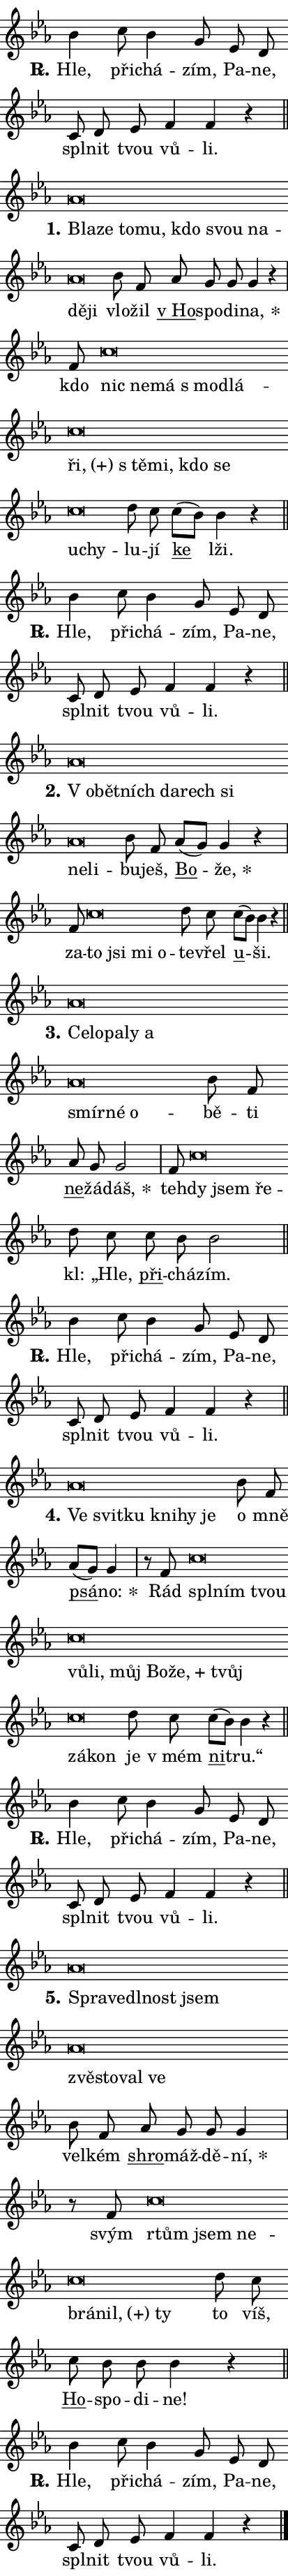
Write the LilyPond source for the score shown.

\version "2.22.1"
\header { tagline = "" }
\paper {
  indent = 0\cm
  top-margin = 0\cm
  right-margin = 0\cm
  bottom-margin = 0\cm
  left-margin = 0\cm
  paper-width = 7\cm
  page-breaking = #ly:one-page-breaking
  system-system-spacing.basic-distance = #11
  score-system-spacing.basic-distance = #11.3
  ragged-last = ##f
}


%% Author: Thomas Morley
%% https://lists.gnu.org/archive/html/lilypond-user/2020-05/msg00002.html
#(define (line-position grob)
"Returns position of @var[grob} in current system:
   @code{'start}, if at first time-step
   @code{'end}, if at last time-step
   @code{'middle} otherwise
"
  (let* ((col (ly:item-get-column grob))
         (ln (ly:grob-object col 'left-neighbor))
         (rn (ly:grob-object col 'right-neighbor))
         (col-to-check-left (if (ly:grob? ln) ln col))
         (col-to-check-right (if (ly:grob? rn) rn col))
         (break-dir-left
           (and
             (ly:grob-property col-to-check-left 'non-musical #f)
             (ly:item-break-dir col-to-check-left)))
         (break-dir-right
           (and
             (ly:grob-property col-to-check-right 'non-musical #f)
             (ly:item-break-dir col-to-check-right))))
        (cond ((eqv? 1 break-dir-left) 'start)
              ((eqv? -1 break-dir-right) 'end)
              (else 'middle))))

#(define (tranparent-at-line-position vctor)
  (lambda (grob)
  "Relying on @code{line-position} select the relevant enry from @var{vctor}.
Used to determine transparency,"
    (case (line-position grob)
      ((end) (not (vector-ref vctor 0)))
      ((middle) (not (vector-ref vctor 1)))
      ((start) (not (vector-ref vctor 2))))))

noteHeadBreakVisibility =
#(define-music-function (break-visibility)(vector?)
"Makes @code{NoteHead}s transparent relying on @var{break-visibility}"
#{
  \override NoteHead.transparent =
    #(tranparent-at-line-position break-visibility)
#})

#(define delete-ledgers-for-transparent-note-heads
  (lambda (grob)
    "Reads whether a @code{NoteHead} is transparent.
If so this @code{NoteHead} is removed from @code{'note-heads} from
@var{grob}, which is supposed to be @code{LedgerLineSpanner}.
As a result ledgers are not printed for this @code{NoteHead}"
    (let* ((nhds-array (ly:grob-object grob 'note-heads))
           (nhds-list
             (if (ly:grob-array? nhds-array)
                 (ly:grob-array->list nhds-array)
                 '()))
           ;; Relies on the transparent-property being done before
           ;; Staff.LedgerLineSpanner.after-line-breaking is executed.
           ;; This is fragile ...
           (to-keep
             (remove
               (lambda (nhd)
                 (ly:grob-property nhd 'transparent #f))
               nhds-list)))
      ;; TODO find a better method to iterate over grob-arrays, similiar
      ;; to filter/remove etc for lists
      ;; For now rebuilt from scratch
      (set! (ly:grob-object grob 'note-heads)  '())
      (for-each
        (lambda (nhd)
          (ly:pointer-group-interface::add-grob grob 'note-heads nhd))
        to-keep))))

hideNotes = {
  \noteHeadBreakVisibility #begin-of-line-visible
}
unHideNotes = {
  \noteHeadBreakVisibility #all-visible
}

% work-around for resetting accidentals
% https://lilypond.org/doc/v2.23/Documentation/notation/displaying-rhythms#unmetered-music
cadenzaMeasure = {
  \cadenzaOff
  \partial 1024 s1024
  \cadenzaOn
}

#(define-markup-command (accent layout props text) (markup?)
  "Underline accented syllable"
  (interpret-markup layout props
    #{\markup \override #'(offset . 4.3) \underline { #text }#}))

responsum = \markup \concat {
  "R" \hspace #-1.05 \path #0.1 #'((moveto 0 0.07) (lineto 0.9 0.8)) \hspace #0.05 "."
}

\layout {
    \context {
        \Staff
        \remove "Time_signature_engraver"
        \override LedgerLineSpanner.after-line-breaking = #delete-ledgers-for-transparent-note-heads
    }
    \context {
        \Voice {
            \override NoteHead.output-attributes = #'((class . "notehead"))
            \override Hairpin.height = #0.55
        }
    }
    \context {
        \Lyrics {
            \override StanzaNumber.output-attributes = #'((class . "stanzanumber"))
            \override LyricSpace.minimum-distance = #0.9
            \override LyricText.font-name = #"TeX Gyre Schola"
            \override LyricText.font-size = 1
            \override StanzaNumber.font-name = #"TeX Gyre Schola Bold"
            \override StanzaNumber.font-size = 1
        }
    }
}

% magnetic-lyrics.ily
%
%   written by
%     Jean Abou Samra <jean@abou-samra.fr>
%     Werner Lemberg <wl@gnu.org>
%
%   adapted by
%     Jiri Hon <jiri.hon@gmail.com>
%
% Version 2022-Apr-15

% https://www.mail-archive.com/lilypond-user@gnu.org/msg149350.html

#(define (Left_hyphen_pointer_engraver context)
   "Collect syllable-hyphen-syllable occurrences in lyrics and store
them in properties.  This engraver only looks to the left.  For
example, if the lyrics input is @code{foo -- bar}, it does the
following.

@itemize @bullet
@item
Set the @code{text} property of the @code{LyricHyphen} grob between
@q{foo} and @q{bar} to @code{foo}.

@item
Set the @code{left-hyphen} property of the @code{LyricText} grob with
text @q{foo} to the @code{LyricHyphen} grob between @q{foo} and
@q{bar}.
@end itemize

Use this auxiliary engraver in combination with the
@code{lyric-@/text::@/apply-@/magnetic-@/offset!} hook."
   (let ((hyphen #f)
         (text #f))
     (make-engraver
      (acknowledgers
       ((lyric-syllable-interface engraver grob source-engraver)
        (set! text grob)))
      (end-acknowledgers
       ((lyric-hyphen-interface engraver grob source-engraver)
        ;(when (not (grob::has-interface grob 'lyric-space-interface))
          (set! hyphen grob)));)
      ((stop-translation-timestep engraver)
       (when (and text hyphen)
         (ly:grob-set-object! text 'left-hyphen hyphen))
       (set! text #f)
       (set! hyphen #f)))))

#(define (lyric-text::apply-magnetic-offset! grob)
   "If the space between two syllables is less than the value in
property @code{LyricText@/.details@/.squash-threshold}, move the right
syllable to the left so that it gets concatenated with the left
syllable.

Use this function as a hook for
@code{LyricText@/.after-@/line-@/breaking} if the
@code{Left_@/hyphen_@/pointer_@/engraver} is active."
   (let ((hyphen (ly:grob-object grob 'left-hyphen #f)))
     (when hyphen
       (let ((left-text (ly:spanner-bound hyphen LEFT)))
         (when (grob::has-interface left-text 'lyric-syllable-interface)
           (let* ((common (ly:grob-common-refpoint grob left-text X))
                  (this-x-ext (ly:grob-extent grob common X))
                  (left-x-ext
                   (begin
                     ;; Trigger magnetism for left-text.
                     (ly:grob-property left-text 'after-line-breaking)
                     (ly:grob-extent left-text common X)))
                  ;; `delta` is the gap width between two syllables.
                  (delta (- (interval-start this-x-ext)
                            (interval-end left-x-ext)))
                  (details (ly:grob-property grob 'details))
                  (threshold (assoc-get 'squash-threshold details 0.2)))
             (when (< delta threshold)
               (let* (;; We have to manipulate the input text so that
                      ;; ligatures crossing syllable boundaries are not
                      ;; disabled.  For languages based on the Latin
                      ;; script this is essentially a beautification.
                      ;; However, for non-Western scripts it can be a
                      ;; necessity.
                      (lt (ly:grob-property left-text 'text))
                      (rt (ly:grob-property grob 'text))
                      (is-space (grob::has-interface hyphen 'lyric-space-interface))
                      (space (if is-space " " ""))
                      (space-markup (grob-interpret-markup grob " "))
                      (space-size (interval-length (ly:stencil-extent space-markup X)))
                      (extra-delta (if is-space space-size 0))
                      ;; Append new syllable.
                      (ltrt-space (if (and (string? lt) (string? rt))
                                (string-append lt space rt)
                                (make-concat-markup (list lt space rt))))
                      ;; Right-align `ltrt` to the right side.
                      (ltrt-space-markup (grob-interpret-markup
                               grob
                               (make-translate-markup
                                (cons (interval-length this-x-ext) 0)
                                (make-right-align-markup ltrt-space)))))
                 (begin
                   ;; Don't print `left-text`.
                   (ly:grob-set-property! left-text 'stencil #f)
                   ;; Set text and stencil (which holds all collected
                   ;; syllables so far) and shift it to the left.
                   (ly:grob-set-property! grob 'text ltrt-space)
                   (ly:grob-set-property! grob 'stencil ltrt-space-markup)
                   (ly:grob-translate-axis! grob (- (- delta extra-delta)) X))))))))))


#(define (lyric-hyphen::displace-bounds-first grob)
   ;; Make very sure this callback isn't triggered too early.
   (let ((left (ly:spanner-bound grob LEFT))
         (right (ly:spanner-bound grob RIGHT)))
     (ly:grob-property left 'after-line-breaking)
     (ly:grob-property right 'after-line-breaking)
     (ly:lyric-hyphen::print grob)))

squashThreshold = #0.4

\layout {
  \context {
    \Lyrics
    \consists #Left_hyphen_pointer_engraver
    \override LyricText.after-line-breaking =
      #lyric-text::apply-magnetic-offset!
    \override LyricHyphen.stencil = #lyric-hyphen::displace-bounds-first
    \override LyricText.details.squash-threshold = \squashThreshold
    \override LyricHyphen.minimum-distance = 0
    \override LyricHyphen.minimum-length = \squashThreshold
  }
}

squash = \override LyricText.details.squash-threshold = 9999
unSquash = \override LyricText.details.squash-threshold = \squashThreshold

left = \override LyricText.self-alignment-X = #LEFT
unLeft = \revert LyricText.self-alignment-X

starOffset = #(lambda (grob) 
                (let ((x_offset (ly:self-alignment-interface::aligned-on-x-parent grob)))
                  (if (= x_offset 0) 0 (+ x_offset 1.2))))

star = #(define-music-function (syllable)(string?)
"Append star separator at the end of a syllable"
#{
  \once \override LyricText.X-offset = #starOffset
  \lyricmode { \markup {
    #syllable
    \override #'((font-name . "TeX Gyre Schola Bold")) \hspace #0.2 \lower #0.65 \larger "*"
  } }
#})

starAccent = #(define-music-function (syllable)(string?)
"Append star separator at the end of a syllable and make accent"
#{
  \once \override LyricText.X-offset = #starOffset
  \lyricmode { \markup {
    \accent #syllable
    \override #'((font-name . "TeX Gyre Schola Bold")) \hspace #0.2 \lower #0.65 \larger "*"
  } }
#})

breath = #(define-music-function (syllable)(string?)
"Append breathing indicator at the end of a syllable"
#{
  \lyricmode { \markup { #syllable "+" } }
#})

optionalBreath = #(define-music-function (syllable)(string?)
"Append optional breathing indicator at the end of a syllable"
#{
  \lyricmode { \markup { #syllable "(+)" } }
#})


\score {
    <<
        \new Voice = "melody" { \cadenzaOn \key es \major \relative { bes'4 c8 bes4 g8 \bar "" es d \bar "" c d es \bar "" f4 f r \cadenzaMeasure \bar "||" \break } }
        \new Lyrics \lyricsto "melody" { \lyricmode { \set stanza = \responsum
Hle, při -- chá -- zím, Pa -- ne, spl -- nit tvou vů -- li. } }
    >>
    \layout {}
}

\score {
    <<
        \new Voice = "melody" { \cadenzaOn \key es \major \relative { as'\breve*1/16 \hideNotes \breve*1/16 \bar "" \breve*1/16 \bar "" \breve*1/16 \bar "" \breve*1/16 \bar "" \breve*1/16 \bar "" \breve*1/16 \bar "" \breve*1/16 \breve*1/16 \bar "" \unHideNotes bes8 f \bar "" as g g g4 r \cadenzaMeasure \bar "|" f8 c'\breve*1/16 \hideNotes \breve*1/16 \bar "" \breve*1/16 \bar "" \breve*1/16 \bar "" \breve*1/16 \bar "" \breve*1/16 \bar "" \breve*1/16 \bar "" \breve*1/16 \bar "" \breve*1/16 \bar "" \breve*1/16 \bar "" \breve*1/16 \breve*1/16 \bar "" \unHideNotes d8 c \bar "" c[( bes)] bes4 r \cadenzaMeasure \bar "||" \break } }
        \new Lyrics \lyricsto "melody" { \lyricmode { \set stanza = "1."
\left Bla -- \squash ze to -- mu, kdo svou na -- dě -- ji \unLeft \unSquash vlo -- žil \markup \accent "v Ho" -- spo -- di -- \star na, kdo \left nic \squash ne -- má "s mo" -- dlá -- \optionalBreath ři, "s tě" -- mi, kdo se u -- chy -- \unLeft \unSquash lu -- jí \markup \accent ke lži. } }
    >>
    \layout {}
}

\score {
    <<
        \new Voice = "melody" { \cadenzaOn \key es \major \relative { bes'4 c8 bes4 g8 \bar "" es d \bar "" c d es \bar "" f4 f r \cadenzaMeasure \bar "||" \break } }
        \new Lyrics \lyricsto "melody" { \lyricmode { \set stanza = \responsum
Hle, při -- chá -- zím, Pa -- ne, spl -- nit tvou vů -- li. } }
    >>
    \layout {}
}

\score {
    <<
        \new Voice = "melody" { \cadenzaOn \key es \major \relative { as'\breve*1/16 \hideNotes \breve*1/16 \bar "" \breve*1/16 \bar "" \breve*1/16 \bar "" \breve*1/16 \bar "" \breve*1/16 \bar "" \breve*1/16 \breve*1/16 \bar "" \unHideNotes bes8 f \bar "" as[( g)] g4 r \cadenzaMeasure \bar "|" f8 c'\breve*1/16 \hideNotes \breve*1/16 \bar "" \breve*1/16 \breve*1/16 \bar "" \unHideNotes d8 c \bar "" c[( bes)] bes4 r \cadenzaMeasure \bar "||" \break } }
        \new Lyrics \lyricsto "melody" { \lyricmode { \set stanza = "2."
\left "V o" -- \squash bět -- ních da -- rech si ne -- li -- \unLeft \unSquash bu -- ješ, \markup \accent Bo -- \star že, za -- \left to \squash jsi mi o -- \unLeft \unSquash te -- vřel \markup \accent u -- ši. } }
    >>
    \layout {}
}

\score {
    <<
        \new Voice = "melody" { \cadenzaOn \key es \major \relative { as'\breve*1/16 \hideNotes \breve*1/16 \bar "" \breve*1/16 \bar "" \breve*1/16 \bar "" \breve*1/16 \bar "" \breve*1/16 \bar "" \breve*1/16 \breve*1/16 \bar "" \unHideNotes bes8 f \bar "" as g g2 \cadenzaMeasure \bar "|" f8 c'\breve*1/16 \hideNotes \breve*1/16 \breve*1/16 \bar "" \unHideNotes d8 c \bar "" c bes bes2 \cadenzaMeasure \bar "||" \break } }
        \new Lyrics \lyricsto "melody" { \lyricmode { \set stanza = "3."
\left Ce -- \squash lo -- pa -- ly a smír -- né o -- \unLeft \unSquash bě -- ti \markup \accent ne -- žá -- \star dáš, teh -- \left dy \squash jsem ře -- \unLeft \unSquash kl: „Hle, \markup \accent při -- chá -- zím. } }
    >>
    \layout {}
}

\score {
    <<
        \new Voice = "melody" { \cadenzaOn \key es \major \relative { bes'4 c8 bes4 g8 \bar "" es d \bar "" c d es \bar "" f4 f r \cadenzaMeasure \bar "||" \break } }
        \new Lyrics \lyricsto "melody" { \lyricmode { \set stanza = \responsum
Hle, při -- chá -- zím, Pa -- ne, spl -- nit tvou vů -- li. } }
    >>
    \layout {}
}

\score {
    <<
        \new Voice = "melody" { \cadenzaOn \key es \major \relative { as'\breve*1/16 \hideNotes \breve*1/16 \bar "" \breve*1/16 \bar "" \breve*1/16 \bar "" \breve*1/16 \breve*1/16 \bar "" \unHideNotes bes8 f \bar "" as[( g)] g4 \cadenzaMeasure \bar "|" r8 f8 c'\breve*1/16 \hideNotes \breve*1/16 \bar "" \breve*1/16 \bar "" \breve*1/16 \bar "" \breve*1/16 \bar "" \breve*1/16 \bar "" \breve*1/16 \bar "" \breve*1/16 \bar "" \breve*1/16 \bar "" \breve*1/16 \breve*1/16 \bar "" \unHideNotes d8 c \bar "" c[( bes)] bes4 r \cadenzaMeasure \bar "||" \break } }
        \new Lyrics \lyricsto "melody" { \lyricmode { \set stanza = "4."
\left Ve \squash svit -- ku kni -- hy je \unLeft \unSquash o mně \markup \accent psá -- \star no: Rád \left spl -- \squash ním tvou vů -- li, můj Bo -- \breath "že," tvůj zá -- kon \unLeft \unSquash je "v mém" \markup \accent ni -- tru.“ } }
    >>
    \layout {}
}

\score {
    <<
        \new Voice = "melody" { \cadenzaOn \key es \major \relative { bes'4 c8 bes4 g8 \bar "" es d \bar "" c d es \bar "" f4 f r \cadenzaMeasure \bar "||" \break } }
        \new Lyrics \lyricsto "melody" { \lyricmode { \set stanza = \responsum
Hle, při -- chá -- zím, Pa -- ne, spl -- nit tvou vů -- li. } }
    >>
    \layout {}
}

\score {
    <<
        \new Voice = "melody" { \cadenzaOn \key es \major \relative { as'\breve*1/16 \hideNotes \breve*1/16 \bar "" \breve*1/16 \bar "" \breve*1/16 \bar "" \breve*1/16 \bar "" \breve*1/16 \bar "" \breve*1/16 \bar "" \breve*1/16 \breve*1/16 \bar "" \unHideNotes bes8 f \bar "" as g g g4 \cadenzaMeasure \bar "|" r8 f8 c'\breve*1/16 \hideNotes \breve*1/16 \bar "" \breve*1/16 \bar "" \breve*1/16 \bar "" \breve*1/16 \breve*1/16 \bar "" \unHideNotes d8 c \bar "" c bes bes bes4 r \cadenzaMeasure \bar "||" \break } }
        \new Lyrics \lyricsto "melody" { \lyricmode { \set stanza = "5."
\left Spra -- \squash ve -- dl -- nost jsem zvě -- sto -- val ve \unLeft \unSquash vel -- kém \markup \accent shro -- máž -- dě -- \star ní, svým \left rtům \squash jsem ne -- brá -- \optionalBreath nil, ty \unLeft \unSquash to víš, \markup \accent Ho -- spo -- di -- ne! } }
    >>
    \layout {}
}

\score {
    <<
        \new Voice = "melody" { \cadenzaOn \key es \major \relative { bes'4 c8 bes4 g8 \bar "" es d \bar "" c d es \bar "" f4 f r \cadenzaMeasure \bar "||" \break } \bar "|." }
        \new Lyrics \lyricsto "melody" { \lyricmode { \set stanza = \responsum
Hle, při -- chá -- zím, Pa -- ne, spl -- nit tvou vů -- li. } }
    >>
    \layout {}
}
